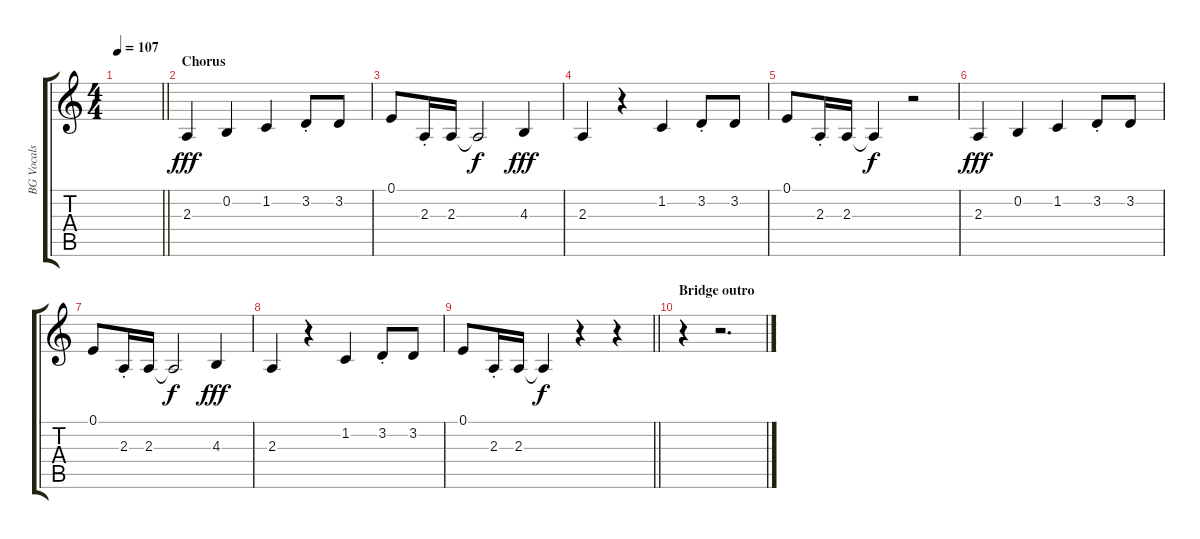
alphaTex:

\track ("BG Vocals" "BG Vocals") {instrument trombone}
\staff {score tabs}
\tuning (E4 B3 G3 D3 A2 E2) {hide}
\ts (4 4)
\tempo 107
\clef g2
\barLineRight lightlight
\ks c
|
\section ("" "Chorus")
2.3.4{dy fff} 0.2.4 1.2.4 3.2{st}.8 3.2.8 |
0.1.8 2.3{st}.16 2.3.16 2.3{t}.2{dy f} 4.3.4{dy fff} |
2.3.4 r.4 1.2.4 3.2{st}.8 3.2.8 |
0.1.8 2.3{st}.16 2.3.16 2.3{t}.4{dy f} r.2 |
2.3.4{dy fff} 0.2.4 1.2.4 3.2{st}.8 3.2.8 |
0.1.8 2.3{st}.16 2.3.16 2.3{t}.2{dy f} 4.3.4{dy fff} |
2.3.4 r.4 1.2.4 3.2{st}.8 3.2.8 |
\barLineRight lightlight
0.1.8 2.3{st}.16 2.3.16 2.3{t}.4{dy f} r.4 r.4 |
\section ("" "Bridge outro")
r.4 r.2{d}
